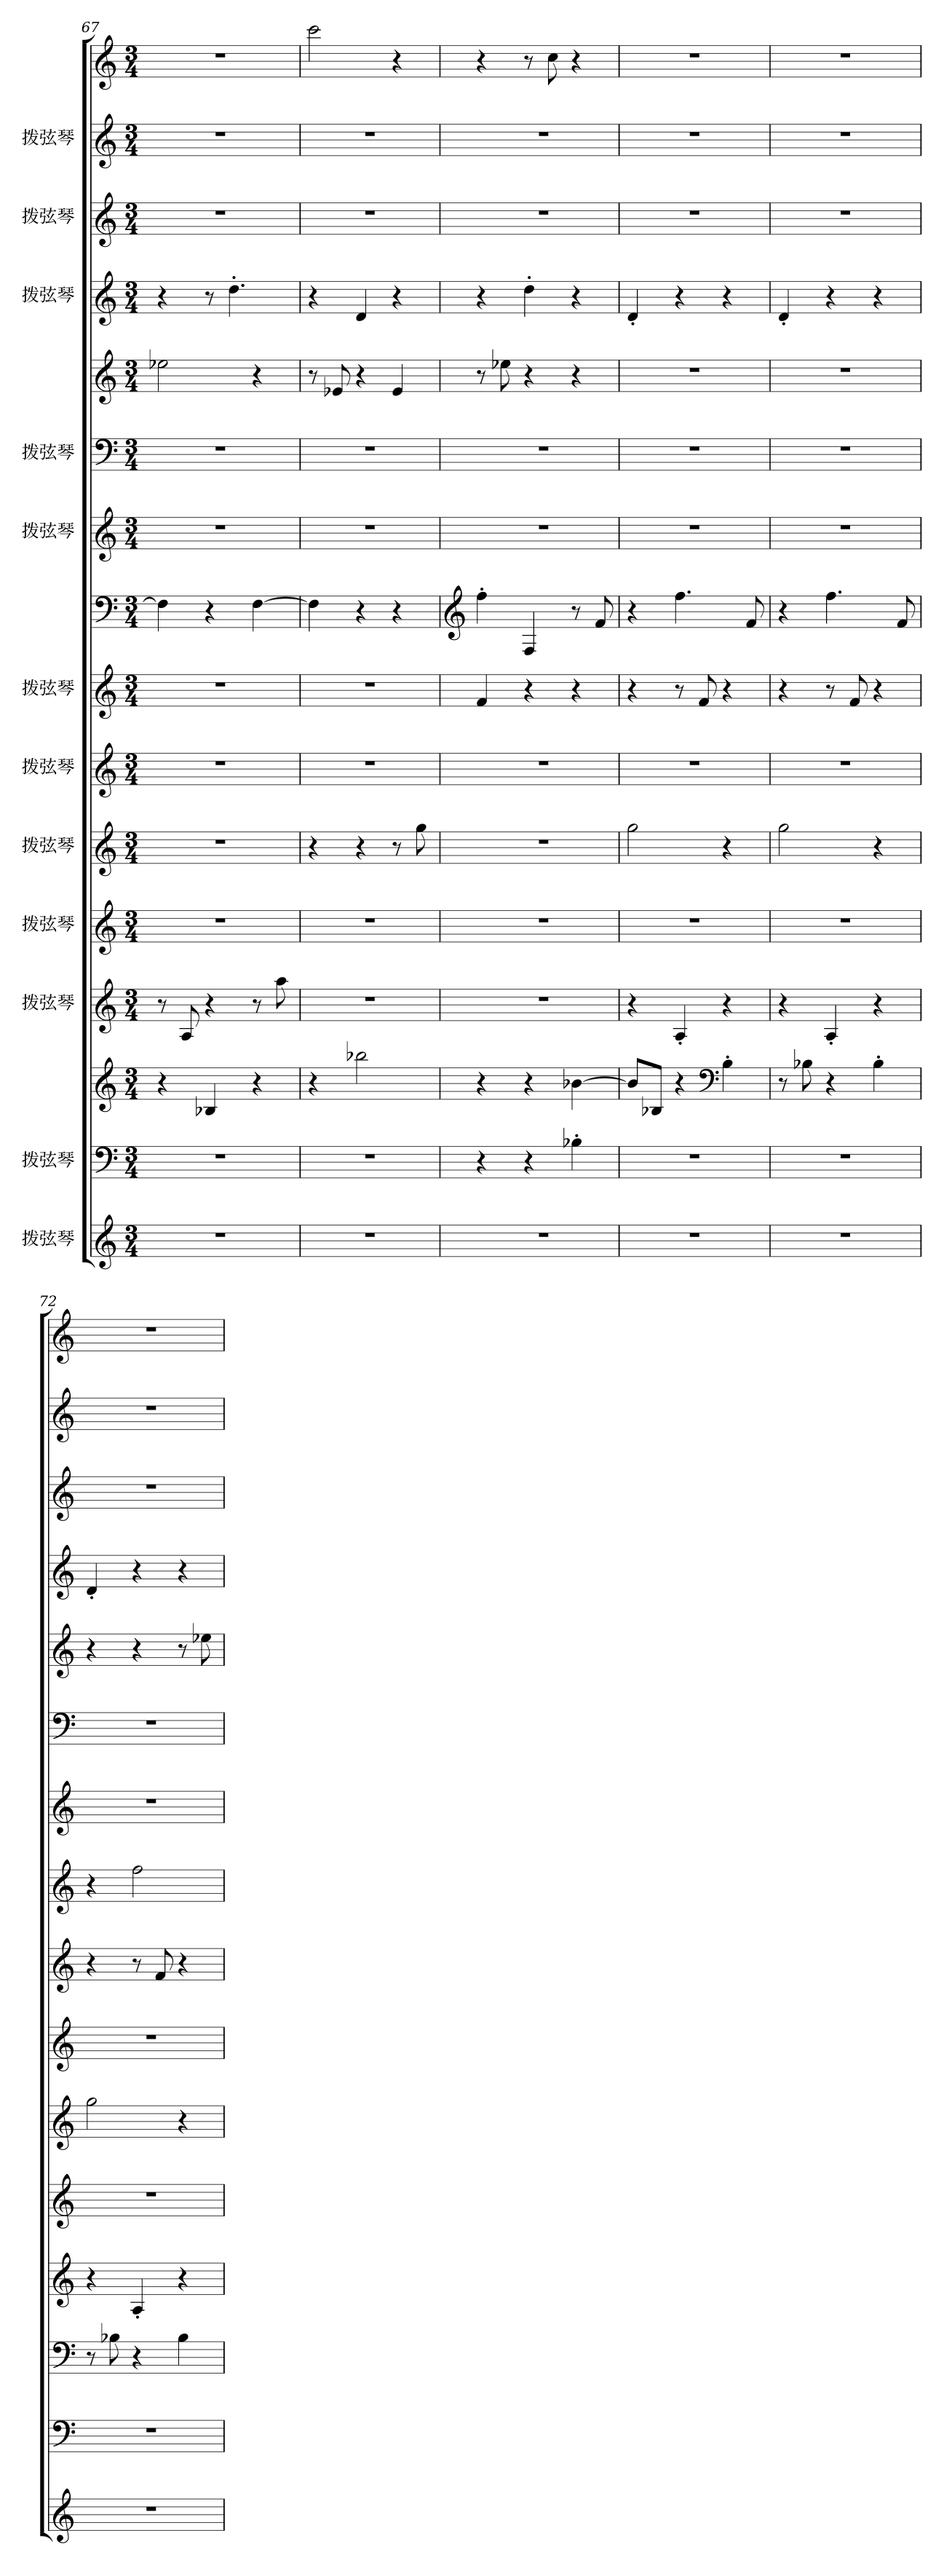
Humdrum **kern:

**kern	**kern	**kern	**kern	**kern	**kern	**kern	**kern	**kern	**kern	**kern	**kern	**kern	**kern	**kern	**kern
*part12	*part11	*part11	*part10	*part9	*part8	*part7	*part6	*part6	*part5	*part4	*part4	*part3	*part2	*part1	*part1
*staff16	*staff15	*staff14	*staff13	*staff12	*staff11	*staff10	*staff9	*staff8	*staff7	*staff6	*staff5	*staff4	*staff3	*staff2	*staff1
*I"拨弦琴	*I"拨弦琴	*	*I"拨弦琴	*I"拨弦琴	*I"拨弦琴	*I"拨弦琴	*I"拨弦琴	*	*I"拨弦琴	*I"拨弦琴	*	*I"拨弦琴	*I"拨弦琴	*I"拨弦琴	*
*clefG2	*clefF4	*clefG2	*clefG2	*clefG2	*clefG2	*clefG2	*clefG2	*clefF4	*clefG2	*clefF4	*clefG2	*clefG2	*clefG2	*clefG2	*clefG2
*k[]	*k[]	*k[]	*k[]	*k[]	*k[]	*k[]	*k[]	*k[]	*k[]	*k[]	*k[]	*k[]	*k[]	*k[]	*k[]
*M3/4	*M3/4	*M3/4	*M3/4	*M3/4	*M3/4	*M3/4	*M3/4	*M3/4	*M3/4	*M3/4	*M3/4	*M3/4	*M3/4	*M3/4	*M3/4
=67	=67	=67	=67	=67	=67	=67	=67	=67	=67	=67	=67	=67	=67	=67	=67
2.r	2.r	4r	8r	2.r	2.r	2.r	2.r	4F\]	2.r	2.r	2ee-X\	4r	2.r	2.r	2.r
.	.	.	8A/	.	.	.	.	.	.	.	.	.	.	.	.
.	.	4B-X/	4r	.	.	.	.	4r	.	.	.	8r	.	.	.
.	.	.	.	.	.	.	.	.	.	.	.	4.dd'\	.	.	.
.	.	4r	8r	.	.	.	.	[4F\	.	.	4r	.	.	.	.
.	.	.	8aa\	.	.	.	.	.	.	.	.	.	.	.	.
=68	=68	=68	=68	=68	=68	=68	=68	=68	=68	=68	=68	=68	=68	=68	=68
2.r	2.r	4r	2.r	2.r	4r	2.r	2.r	4F\]	2.r	2.r	8r	4r	2.r	2.r	2ccc\
.	.	.	.	.	.	.	.	.	.	.	8e-X/	.	.	.	.
.	.	2bb-X\	.	.	4r	.	.	4r	.	.	4r	4d/	.	.	.
.	.	.	.	.	8r	.	.	4r	.	.	4e-/	4r	.	.	4r
.	.	.	.	.	8gg\	.	.	.	.	.	.	.	.	.	.
=69	=69	=69	=69	=69	=69	=69	=69	=69	=69	=69	=69	=69	=69	=69	=69
*	*	*	*	*	*	*	*	*clefG2	*	*	*	*	*	*	*
2.r	4r	4r	2.r	2.r	2.r	2.r	4f/	4ff'\	2.r	2.r	8r	4r	2.r	2.r	4r
.	.	.	.	.	.	.	.	.	.	.	8ee-X\	.	.	.	.
.	4r	4r	.	.	.	.	4r	4F/	.	.	4r	4dd'\	.	.	8r
.	.	.	.	.	.	.	.	.	.	.	.	.	.	.	8cc\
.	4B-X'\	[4b-X\	.	.	.	.	4r	8r	.	.	4r	4r	.	.	4r
.	.	.	.	.	.	.	.	8f/	.	.	.	.	.	.	.
!!LO:PB:g=z
=70	=70	=70	=70	=70	=70	=70	=70	=70	=70	=70	=70	=70	=70	=70	=70
2.r	2.r	8b-/L]	4r	2.r	2gg\	2.r	4r	4r	2.r	2.r	2.r	4d'/	2.r	2.r	2.r
.	.	8B-X/J	.	.	.	.	.	.	.	.	.	.	.	.	.
.	.	4r	4A'/	.	.	.	8r	4.ff\	.	.	.	4r	.	.	.
.	.	.	.	.	.	.	8f/	.	.	.	.	.	.	.	.
*	*	*clefF4	*	*	*	*	*	*	*	*	*	*	*	*	*
.	.	4B-'\	4r	.	4r	.	4r	.	.	.	.	4r	.	.	.
.	.	.	.	.	.	.	.	8f/	.	.	.	.	.	.	.
=71	=71	=71	=71	=71	=71	=71	=71	=71	=71	=71	=71	=71	=71	=71	=71
2.r	2.r	8r	4r	2.r	2gg\	2.r	4r	4r	2.r	2.r	2.r	4d'/	2.r	2.r	2.r
.	.	8B-X\	.	.	.	.	.	.	.	.	.	.	.	.	.
.	.	4r	4A'/	.	.	.	8r	4.ff\	.	.	.	4r	.	.	.
.	.	.	.	.	.	.	8f/	.	.	.	.	.	.	.	.
.	.	4B-'\	4r	.	4r	.	4r	.	.	.	.	4r	.	.	.
.	.	.	.	.	.	.	.	8f/	.	.	.	.	.	.	.
=72	=72	=72	=72	=72	=72	=72	=72	=72	=72	=72	=72	=72	=72	=72	=72
2.r	2.r	8r	4r	2.r	2gg\	2.r	4r	4r	2.r	2.r	4r	4d'/	2.r	2.r	2.r
.	.	8B-X\	.	.	.	.	.	.	.	.	.	.	.	.	.
.	.	4r	4A'/	.	.	.	8r	2ff\	.	.	4r	4r	.	.	.
.	.	.	.	.	.	.	8f/	.	.	.	.	.	.	.	.
.	.	4B-\	4r	.	4r	.	4r	.	.	.	8r	4r	.	.	.
.	.	.	.	.	.	.	.	.	.	.	8ee-X\	.	.	.	.
=	=	=	=	=	=	=	=	=	=	=	=	=	=	=	=
*-	*-	*-	*-	*-	*-	*-	*-	*-	*-	*-	*-	*-	*-	*-	*-
